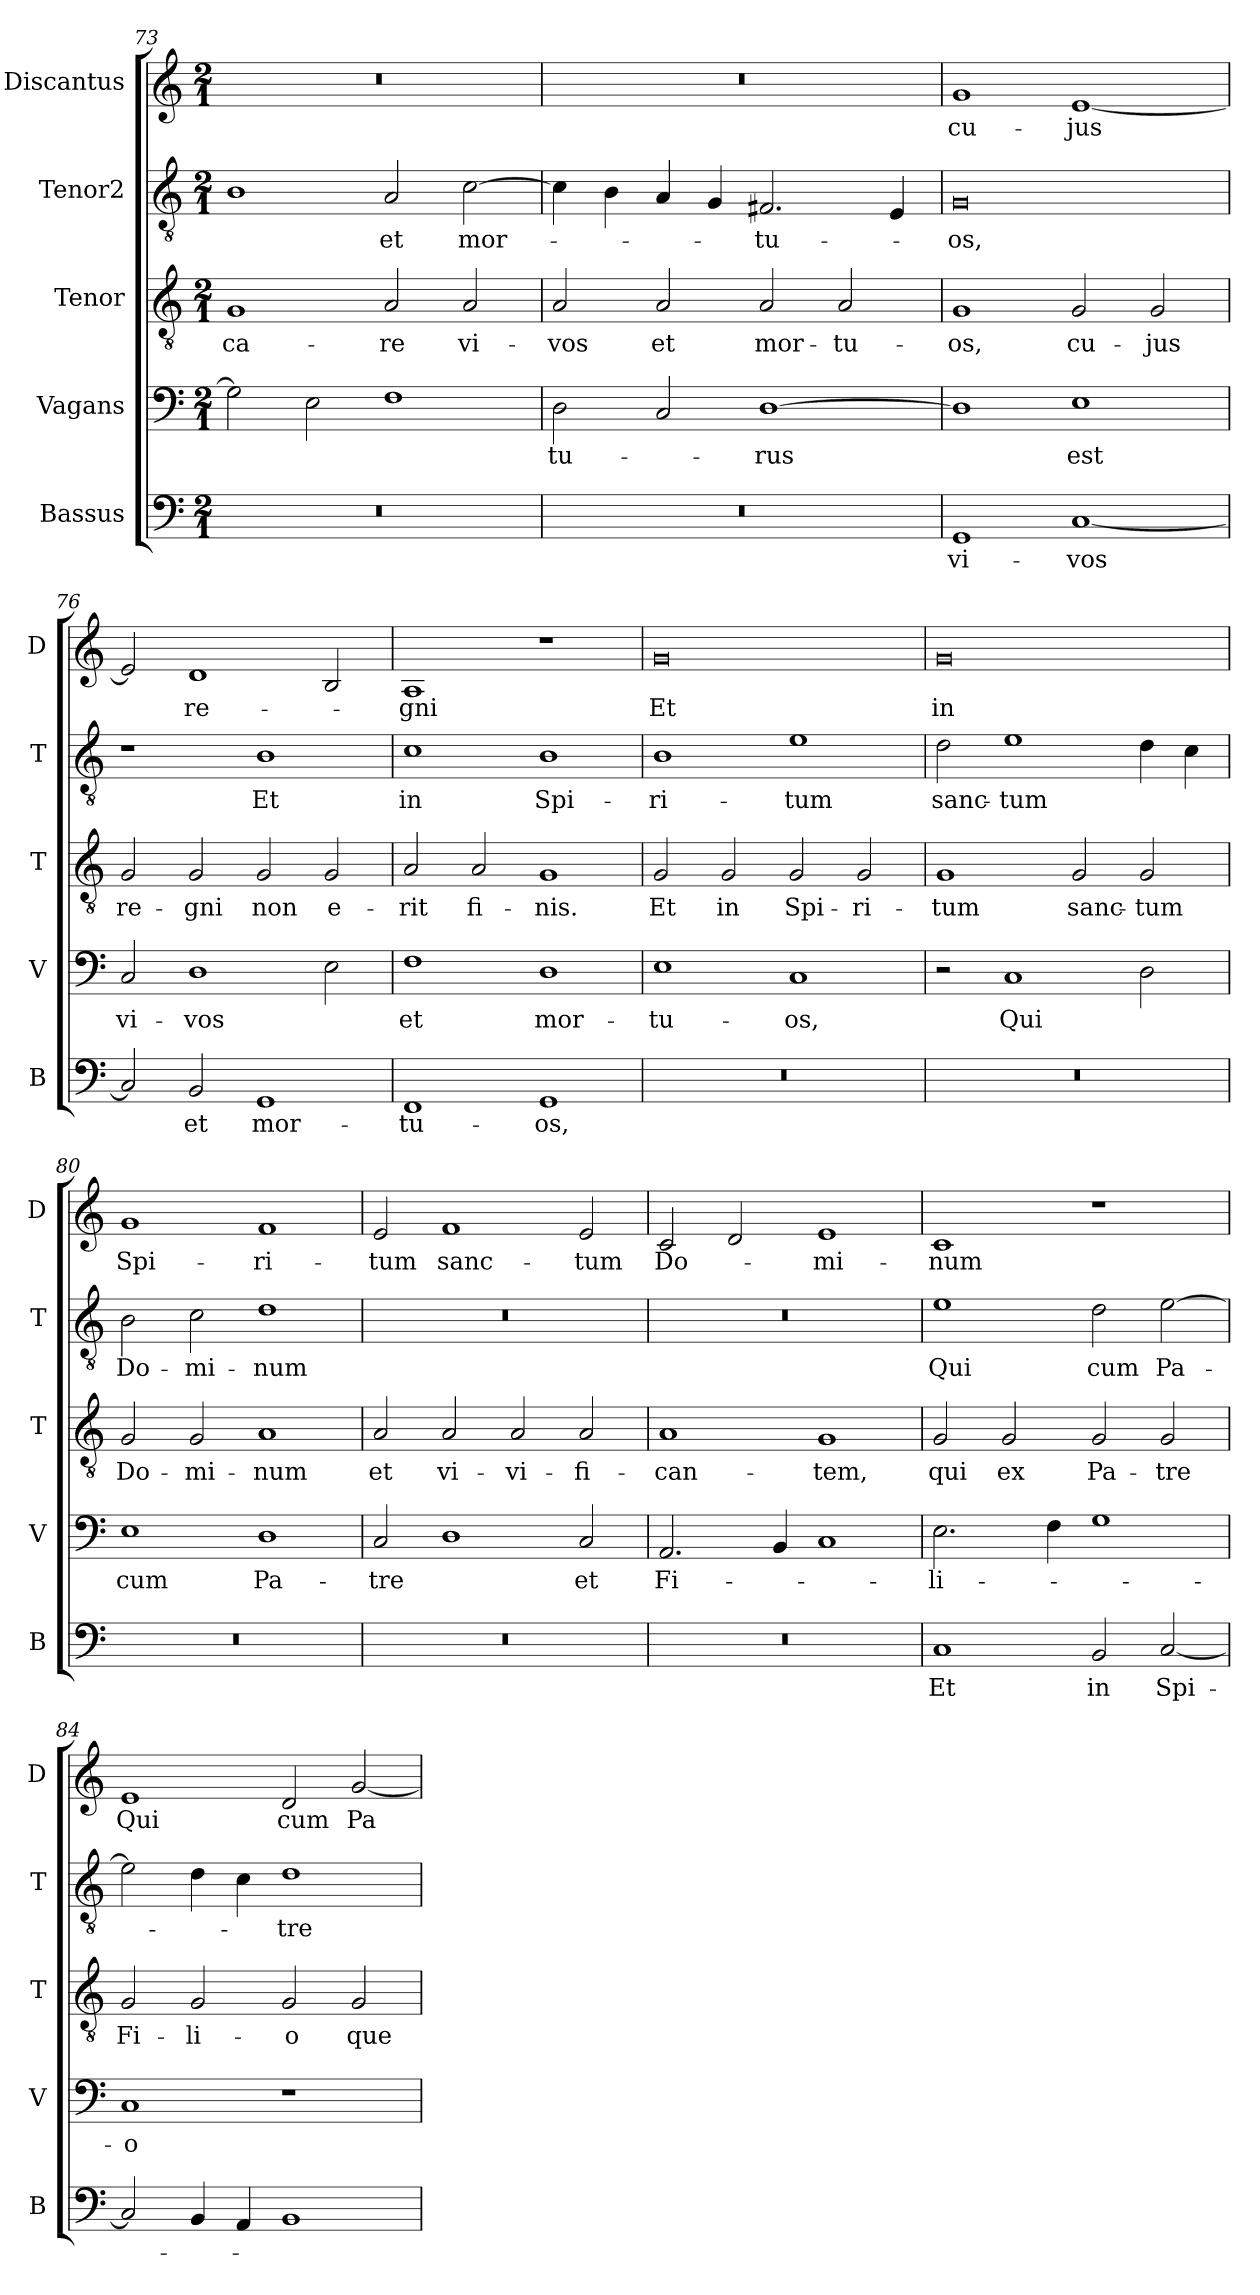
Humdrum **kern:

**kern	**text	**kern	**text	**kern	**text	**kern	**text	**kern	**text
*part5	*part5	*part4	*part4	*part3	*part3	*part2	*part2	*part1	*part1
*staff5	*staff5	*staff4	*staff4	*staff3	*staff3	*staff2	*staff2	*staff1	*staff1
*I"Bassus	*	*I"Vagans	*	*I"Tenor	*	*I"Tenor2	*	*I"Discantus	*
*I'B	*	*I'V	*	*I'T	*	*I'T	*	*I'D	*
*clefF4	*	*clefF4	*	*clefGv2	*	*clefGv2	*	*clefG2	*
*k[]	*	*k[]	*	*k[]	*	*k[]	*	*k[]	*
*M2/1	*	*M2/1	*	*M2/1	*	*M2/1	*	*M2/1	*
=73	=73	=73	=73	=73	=73	=73	=73	=73	=73
0r	.	2G\]	.	1G	-ca-	1B	.	0r	.
.	.	2E\	.	.	.	.	.	.	.
.	.	1F	.	2A/	-re	2A/	et	.	.
.	.	.	.	2A/	vi-	[2c\	mor-	.	.
=74	=74	=74	=74	=74	=74	=74	=74	=74	=74
0r	.	2D\	-tu-	2A/	-vos	4c\]	.	0r	.
.	.	.	.	.	.	4B\	.	.	.
.	.	2C/	.	2A/	et	4A/	.	.	.
.	.	.	.	.	.	4G/	.	.	.
.	.	[1D	-rus	2A/	mor-	2.F#X/	-tu-	.	.
.	.	.	.	2A/	-tu-	.	.	.	.
.	.	.	.	.	.	4E/	.	.	.
=75	=75	=75	=75	=75	=75	=75	=75	=75	=75
1GG	vi-	1D]	.	1G	-os,	0G	-os,	1g	cu-
[1C	-vos	1E	est	2G/	cu-	.	.	[1e	-jus
.	.	.	.	2G/	-jus	.	.	.	.
=76	=76	=76	=76	=76	=76	=76	=76	=76	=76
2C/]	.	2C/	vi-	2G/	re-	1r	.	2e/]	.
2BB/	et	1D	-vos	2G/	-gni	.	.	1d	re-
1GG	mor-	.	.	2G/	non	1B	Et	.	.
.	.	2E\	.	2G/	e-	.	.	2B/	.
=77	=77	=77	=77	=77	=77	=77	=77	=77	=77
1FF	-tu-	1F	et	2A/	-rit	1c	in	1A	-gni
.	.	.	.	2A/	fi-	.	.	.	.
1GG	-os,	1D	mor-	1G	-nis.	1B	Spi-	1r	.
=78	=78	=78	=78	=78	=78	=78	=78	=78	=78
0r	.	1E	-tu-	2G/	Et	1B	-ri-	0g	Et
.	.	.	.	2G/	in	.	.	.	.
.	.	1C	-os,	2G/	Spi-	1e	-tum	.	.
.	.	.	.	2G/	-ri-	.	.	.	.
=79	=79	=79	=79	=79	=79	=79	=79	=79	=79
0r	.	2r	.	1G	-tum	2d\	sanc-	0g	in
.	.	1C	Qui	.	.	1e	-tum	.	.
.	.	.	.	2G/	sanc-	.	.	.	.
.	.	2D\	.	2G/	-tum	4d\	.	.	.
.	.	.	.	.	.	4c\	.	.	.
=80	=80	=80	=80	=80	=80	=80	=80	=80	=80
0r	.	1E	cum	2G/	Do-	2B\	Do-	1g	Spi-
.	.	.	.	2G/	-mi-	2c\	-mi-	.	.
.	.	1D	Pa-	1A	-num	1d	-num	1f	-ri-
=81	=81	=81	=81	=81	=81	=81	=81	=81	=81
0r	.	2C/	-tre	2A/	et	0r	.	2e/	-tum
.	.	1D	.	2A/	vi-	.	.	1f	sanc-
.	.	.	.	2A/	-vi-	.	.	.	.
.	.	2C/	et	2A/	-fi-	.	.	2e/	-tum
=82	=82	=82	=82	=82	=82	=82	=82	=82	=82
0r	.	2.AA/	Fi-	1A	-can-	0r	.	2c/	Do-
.	.	.	.	.	.	.	.	2d/	.
.	.	4BB/	.	.	.	.	.	.	.
.	.	1C	.	1G	-tem,	.	.	1e	-mi-
=83	=83	=83	=83	=83	=83	=83	=83	=83	=83
1C	Et	2.E\	-li-	2G/	qui	1e	Qui	1c	-num
.	.	.	.	2G/	ex	.	.	.	.
.	.	4F\	.	.	.	.	.	.	.
2BB/	in	1G	.	2G/	Pa-	2d\	cum	1r	.
[2C/	Spi-	.	.	2G/	-tre	[2e\	Pa-	.	.
=84	=84	=84	=84	=84	=84	=84	=84	=84	=84
2C/]	.	1C	-o	2G/	Fi-	2e\]	.	1e	Qui
4BB/	.	.	.	2G/	-li-	4d\	.	.	.
4AA/	.	.	.	.	.	4c\	.	.	.
1BB	.	1r	.	2G/	-o	1d	-tre	2d/	cum
.	.	.	.	2G/	que	.	.	[2g/	Pa-
=	=	=	=	=	=	=	=	=	=
*-	*-	*-	*-	*-	*-	*-	*-	*-	*-
